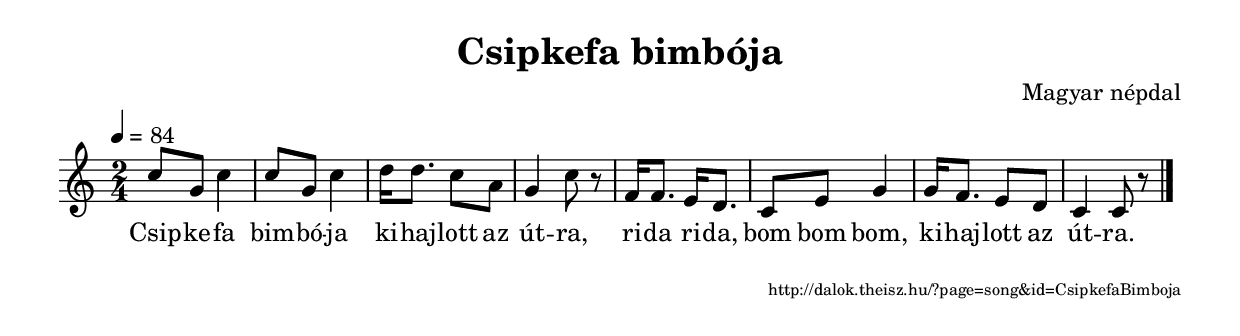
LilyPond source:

\version "2.10.33"


\header {
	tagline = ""	title = "Csipkefa bimbója"
	composer = "Magyar népdal"
}

VoiceA = { \key c \major \override Staff.TimeSignature #'style = #'()  \time 2/4 \tempo 4=84
	\relative f' { c'8 g c4 c8 g c4 d16 d8. c8 a g4 c8 r
f,16 f8. e16 d8. c8 e g4 g16 f8. e8 d c4 c8 r \bar "|."
	}
}
SplitLyrics = \lyricmode { 
Csip -- ke -- fa bim -- bó -- ja
ki -- haj -- lott az út -- ra,
ri -- da ri -- da, bom bom bom,
ki -- haj -- lott az út -- ra.
}
\score {
	<<
		\context Voice = songStaff { \VoiceA }
		\lyricsto "songStaff" \new Lyrics \SplitLyrics
	>>
	\layout {
		indent = #0
	}
}

\score {
	<<
		\context Voice = songStaff { \VoiceA }
	>>
	\midi {
	}
}

\markup { \fill-line { \hspace #1 \super http://dalok.theisz.hu/?page=song&id=CsipkefaBimboja } }

\paper {
}
